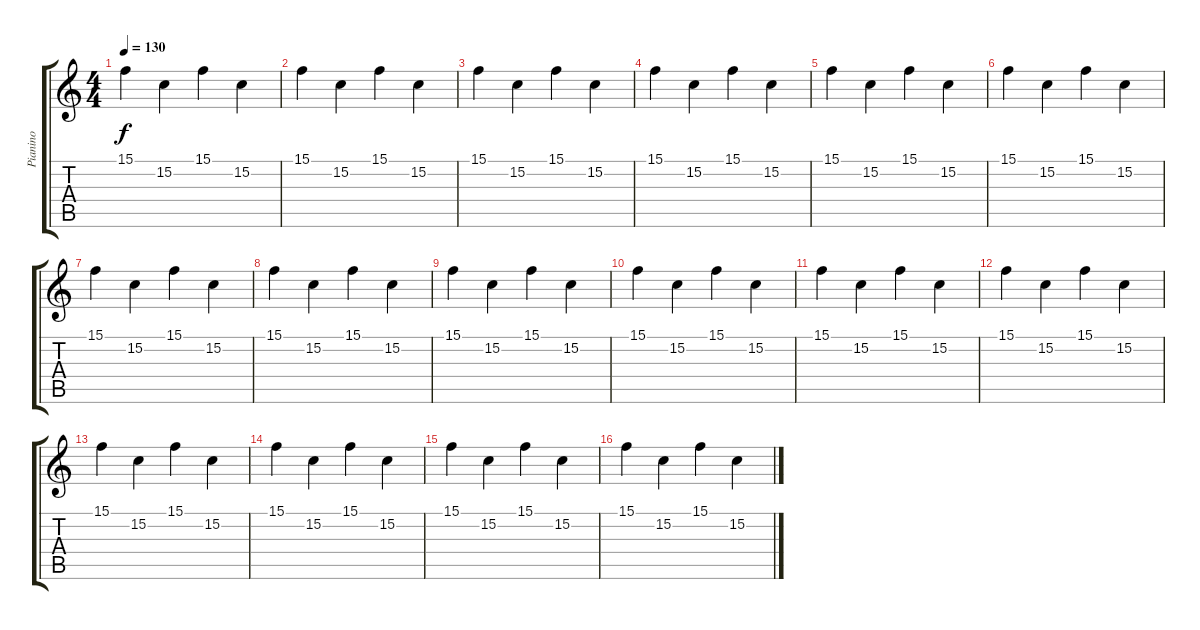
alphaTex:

\track ("Pianino" "Pianino") {instrument acousticgrandpiano}
\staff {score tabs}
\tuning (D4 A3 F3 C3 G2 C2) {hide}
\ts (4 4)
\tempo 130
\clef g2
\ks c
15.1.4{dy f} 15.2.4 15.1.4 15.2.4 |
15.1.4 15.2.4 15.1.4 15.2.4 |
15.1.4 15.2.4 15.1.4 15.2.4 |
15.1.4 15.2.4 15.1.4 15.2.4 |
15.1.4 15.2.4 15.1.4 15.2.4 |
15.1.4 15.2.4 15.1.4 15.2.4 |
15.1.4 15.2.4 15.1.4 15.2.4 |
15.1.4 15.2.4 15.1.4 15.2.4 |
15.1.4 15.2.4 15.1.4 15.2.4 |
15.1.4 15.2.4 15.1.4 15.2.4 |
15.1.4 15.2.4 15.1.4 15.2.4 |
15.1.4 15.2.4 15.1.4 15.2.4 |
15.1.4 15.2.4 15.1.4 15.2.4 |
15.1.4 15.2.4 15.1.4 15.2.4 |
15.1.4 15.2.4 15.1.4 15.2.4 |
15.1.4 15.2.4 15.1.4 15.2.4
